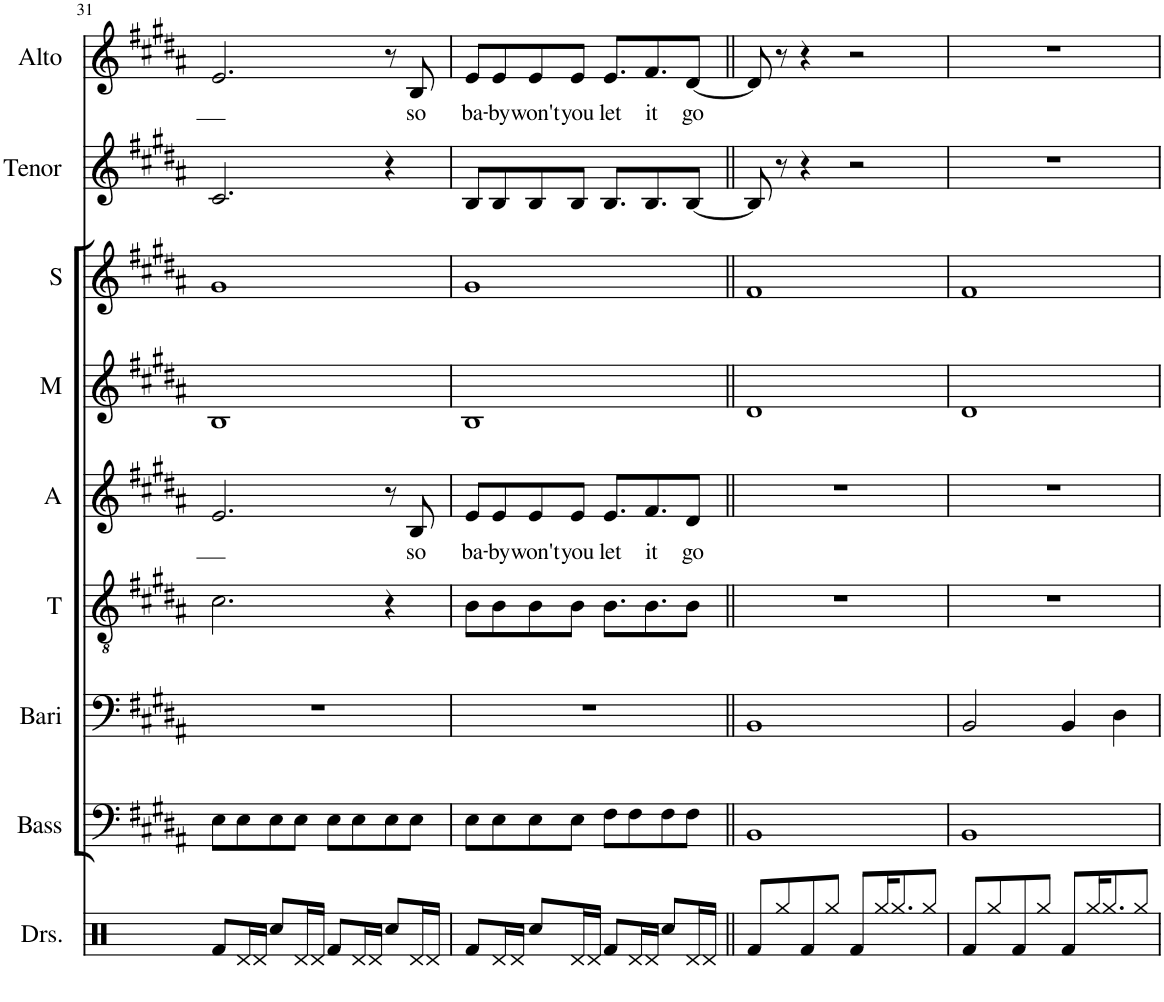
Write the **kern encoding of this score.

**kern	**kern	**kern	**kern	**kern	**text	**kern	**kern	**kern	**kern	**text
*part9	*part8	*part7	*part6	*part5	*part5	*part4	*part3	*part2	*part1	*part1
*staff9	*staff8	*staff7	*staff6	*staff5	*staff5	*staff4	*staff3	*staff2	*staff1	*staff1
*I"Drumset	*I"Bass	*I"Baritone	*I"Tenor	*I"Alto	*	*I"Mezzo	*I"Soprano	*I"Tenor	*I"Alto	*
*I'Drs.	*I'Bass	*I'Bari	*I'T	*I'A	*	*I'M	*I'S	*I'Tenor	*I'Alto	*
!!LO:PB:g=z
*clefX	*clefF4	*clefF4	*clefGv2	*clefG2	*	*clefG2	*clefG2	*clefG2	*clefG2	*
*k[]	*k[f#c#g#d#a#]	*k[f#c#g#d#a#]	*k[f#c#g#d#a#]	*k[f#c#g#d#a#]	*	*k[f#c#g#d#a#]	*k[f#c#g#d#a#]	*k[f#c#g#d#a#]	*k[f#c#g#d#a#]	*
*M4/4	*M4/4	*M4/4	*M4/4	*M4/4	*	*M4/4	*M4/4	*M4/4	*M4/4	*
=31	=31	=31	=31	=31	=31	=31	=31	=31	=31	=31
8Rf/L	8E\L	1r	2.c#\	2.e/	.	1B	1g#	2.c#/	2.e/	.
16Rd/L	8E\	.	.	.	.	.	.	.	.	.
16Rd/JJ	.	.	.	.	.	.	.	.	.	.
8Rcc/L	8E\	.	.	.	.	.	.	.	.	.
16Rd/L	8E\J	.	.	.	.	.	.	.	.	.
16Rd/JJ	.	.	.	.	.	.	.	.	.	.
8Rf/L	8E\L	.	.	.	.	.	.	.	.	.
16Rd/L	8E\	.	.	.	.	.	.	.	.	.
16Rd/JJ	.	.	.	.	.	.	.	.	.	.
8Rcc/L	8E\	.	4r	8r	.	.	.	4r	8r	.
!	!	!	!	!	!LO:LY:b	!	!	!	!	!LO:LY:b
16Rd/L	8E\J	.	.	8B/	so	.	.	.	8B/	so
16Rd/JJ	.	.	.	.	.	.	.	.	.	.
=32	=32	=32	=32	=32	=32	=32	=32	=32	=32	=32
!	!	!	!	!	!LO:LY:b	!	!	!	!	!LO:LY:b
8Rf/L	8E\L	1r	8B\L	8e/L	ba-	1B	1g#	8B/L	8e/L	ba-
!	!	!	!	!	!LO:LY:b	!	!	!	!	!LO:LY:b
16Rd/L	8E\	.	8B\	8e/	-by	.	.	8B/	8e/	-by
16Rd/JJ	.	.	.	.	.	.	.	.	.	.
!	!	!	!	!	!LO:LY:b	!	!	!	!	!LO:LY:b
8Rcc/L	8E\	.	8B\	8e/	won't	.	.	8B/	8e/	won't
!	!	!	!	!	!LO:LY:b	!	!	!	!	!LO:LY:b
16Rd/L	8E\J	.	8B\J	8e/J	you	.	.	8B/J	8e/J	you
16Rd/JJ	.	.	.	.	.	.	.	.	.	.
!	!	!	!	!	!LO:LY:b	!	!	!	!	!LO:LY:b
8Rf/L	8F#\L	.	8.B\L	8.e/L	let	.	.	8.B/L	8.e/L	let
16Rd/L	8F#\	.	.	.	.	.	.	.	.	.
!	!	!	!	!	!LO:LY:b	!	!	!	!	!LO:LY:b
16Rd/JJ	.	.	8.B\	8.f#/	it	.	.	8.B/	8.f#/	it
8Rcc/L	8F#\	.	.	.	.	.	.	.	.	.
!	!	!	!	!	!LO:LY:b	!	!	!	!	!LO:LY:b
16Rd/L	8F#\J	.	8B\J	8d#/J	go	.	.	[8B/J	[8d#/J	go
16Rd/JJ	.	.	.	.	.	.	.	.	.	.
=33||	=33||	=33||	=33||	=33||	=33||	=33||	=33||	=33||	=33||	=33||
8Rf/L	1BB	1BB	1r	1r	.	1d#	1f#	8B/]	8d#/]	.
8Rgg/	.	.	.	.	.	.	.	8r	8r	.
8Rf/	.	.	.	.	.	.	.	4r	4r	.
8Rgg/J	.	.	.	.	.	.	.	.	.	.
8Rf/L	.	.	.	.	.	.	.	2r	2r	.
16Rgg/K	.	.	.	.	.	.	.	.	.	.
8.Rgg/	.	.	.	.	.	.	.	.	.	.
8Rgg/J	.	.	.	.	.	.	.	.	.	.
=34	=34	=34	=34	=34	=34	=34	=34	=34	=34	=34
8Rf/L	1BB	2BB/	1r	1r	.	1d#	1f#	1r	1r	.
8Rgg/	.	.	.	.	.	.	.	.	.	.
8Rf/	.	.	.	.	.	.	.	.	.	.
8Rgg/J	.	.	.	.	.	.	.	.	.	.
8Rf/L	.	4BB/	.	.	.	.	.	.	.	.
16Rgg/K	.	.	.	.	.	.	.	.	.	.
8.Rgg/	.	.	.	.	.	.	.	.	.	.
.	.	4D#\	.	.	.	.	.	.	.	.
8Rgg/J	.	.	.	.	.	.	.	.	.	.
=	=	=	=	=	=	=	=	=	=	=
*-	*-	*-	*-	*-	*-	*-	*-	*-	*-	*-
